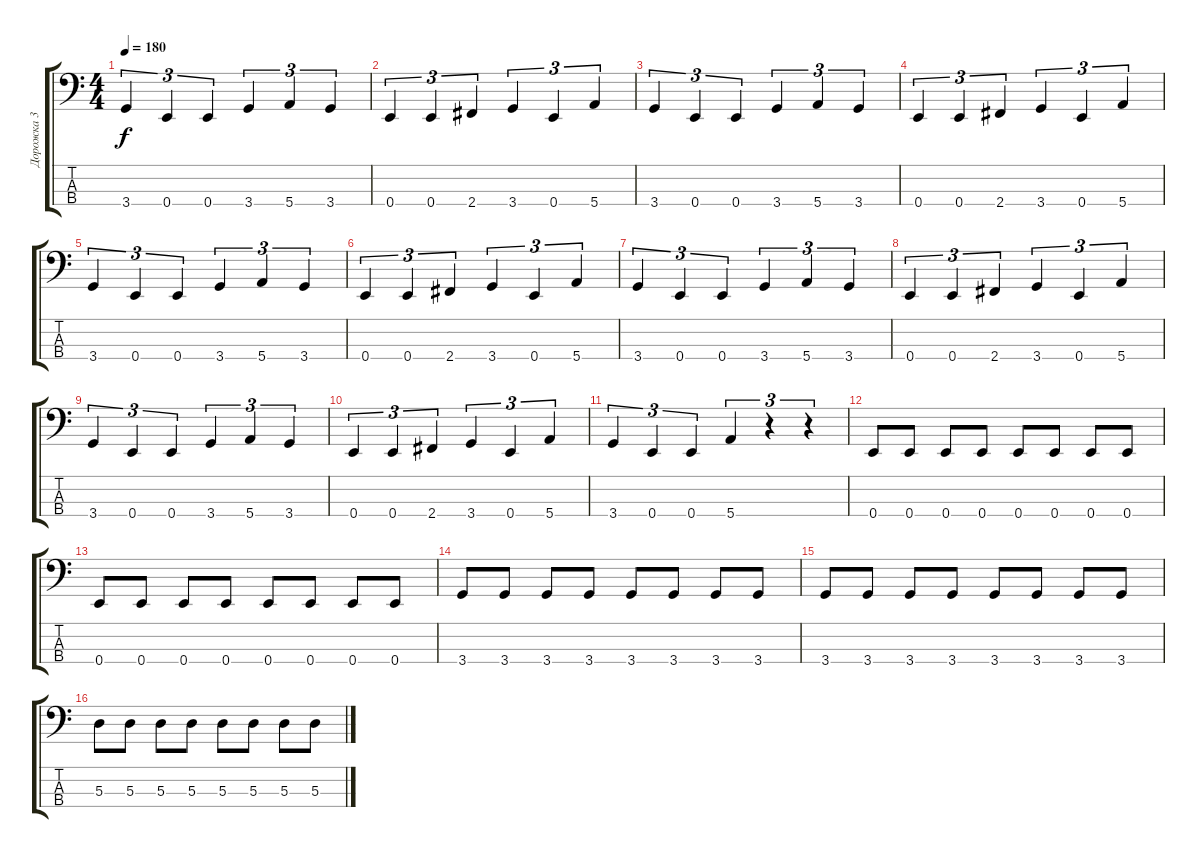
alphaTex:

\track ("Дорожка 3" "Дорожка 3") {instrument electricbasspick}
\staff {score tabs}
\tuning (G2 D2 A1 E1) {hide}
\ts (4 4)
\tempo 180
\clef f4
\ks c
3.4.4{tu (3 2) dy f} 0.4.4{tu (3 2)} 0.4.4{tu (3 2)} 3.4.4{tu (3 2)} 5.4.4{tu (3 2)} 3.4.4{tu (3 2)} |
0.4.4{tu (3 2)} 0.4.4{tu (3 2)} 2.4.4{tu (3 2)} 3.4.4{tu (3 2)} 0.4.4{tu (3 2)} 5.4.4{tu (3 2)} |
3.4.4{tu (3 2)} 0.4.4{tu (3 2)} 0.4.4{tu (3 2)} 3.4.4{tu (3 2)} 5.4.4{tu (3 2)} 3.4.4{tu (3 2)} |
0.4.4{tu (3 2)} 0.4.4{tu (3 2)} 2.4.4{tu (3 2)} 3.4.4{tu (3 2)} 0.4.4{tu (3 2)} 5.4.4{tu (3 2)} |
3.4.4{tu (3 2)} 0.4.4{tu (3 2)} 0.4.4{tu (3 2)} 3.4.4{tu (3 2)} 5.4.4{tu (3 2)} 3.4.4{tu (3 2)} |
0.4.4{tu (3 2)} 0.4.4{tu (3 2)} 2.4.4{tu (3 2)} 3.4.4{tu (3 2)} 0.4.4{tu (3 2)} 5.4.4{tu (3 2)} |
3.4.4{tu (3 2)} 0.4.4{tu (3 2)} 0.4.4{tu (3 2)} 3.4.4{tu (3 2)} 5.4.4{tu (3 2)} 3.4.4{tu (3 2)} |
0.4.4{tu (3 2)} 0.4.4{tu (3 2)} 2.4.4{tu (3 2)} 3.4.4{tu (3 2)} 0.4.4{tu (3 2)} 5.4.4{tu (3 2)} |
3.4.4{tu (3 2)} 0.4.4{tu (3 2)} 0.4.4{tu (3 2)} 3.4.4{tu (3 2)} 5.4.4{tu (3 2)} 3.4.4{tu (3 2)} |
0.4.4{tu (3 2)} 0.4.4{tu (3 2)} 2.4.4{tu (3 2)} 3.4.4{tu (3 2)} 0.4.4{tu (3 2)} 5.4.4{tu (3 2)} |
3.4.4{tu (3 2)} 0.4.4{tu (3 2)} 0.4.4{tu (3 2)} 5.4.4{tu (3 2)} r.4{tu (3 2)} r.4{tu (3 2)} |
0.4.8 0.4.8 0.4.8 0.4.8 0.4.8 0.4.8 0.4.8 0.4.8 |
0.4.8 0.4.8 0.4.8 0.4.8 0.4.8 0.4.8 0.4.8 0.4.8 |
3.4.8 3.4.8 3.4.8 3.4.8 3.4.8 3.4.8 3.4.8 3.4.8 |
3.4.8 3.4.8 3.4.8 3.4.8 3.4.8 3.4.8 3.4.8 3.4.8 |
5.3.8 5.3.8 5.3.8 5.3.8 5.3.8 5.3.8 5.3.8 5.3.8
